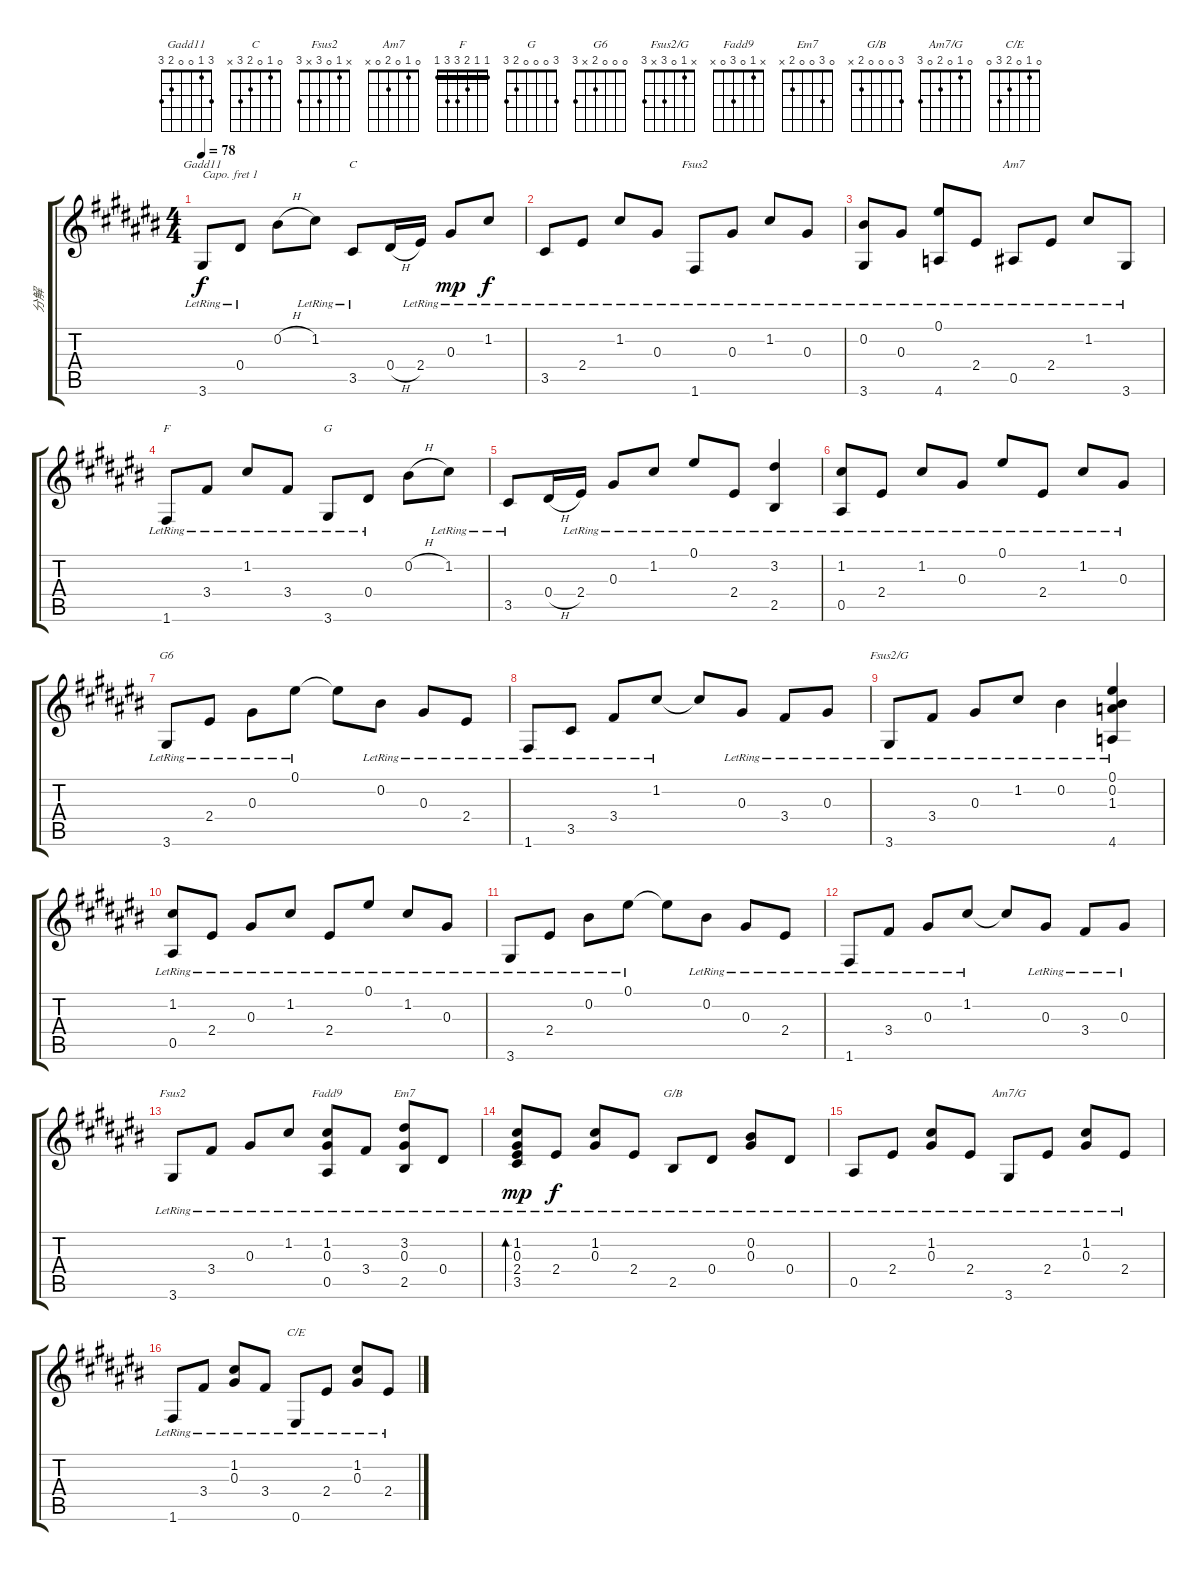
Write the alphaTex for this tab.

\track ("分解" "分解") {instrument acousticguitarsteel}
\staff {score tabs}
\capo 1
\tuning (E4 B3 G3 D3 A2 E2) {hide}
\chord ("Gadd11" 3 1 0 0 2 3)
\chord ("C" 0 1 0 2 3 x)
\chord ("Fsus2" 1 1 0 3 3 1) {barre 1}
\chord ("Am7" 0 1 0 2 0 x)
\chord ("F" 1 1 2 3 3 1) {barre 1}
\chord ("G" 3 0 0 0 2 3)
\chord ("G6" 0 0 0 2 x 3)
\chord ("Fsus2/G" x 1 0 3 x 3)
\chord ("Fsus2" x 1 0 3 x 3)
\chord ("Fadd9" x 1 0 3 0 x)
\chord ("Em7" 0 3 0 0 2 x)
\chord ("G/B" 3 0 0 0 2 x)
\chord ("Am7/G" 0 1 0 2 0 3)
\chord ("C/E" 0 1 0 2 3 0)
\ts (4 4)
\tempo 78
\clef g2
\ks c#
3.6{lr}.8{ch "Gadd11" dy f} 0.4{lr}.8 0.2{h}.8 1.2{lr}.8 3.5{lr}.8{ch "C"} 0.4{h}.16 2.4{lr}.16 0.3{lr}.8{dy mp} 1.2{lr}.8{dy f} |
3.5{lr}.8 2.4{lr}.8 1.2{lr}.8 0.3{lr}.8 1.6{lr}.8{ch "Fsus2"} 0.3{lr}.8 1.2{lr}.8 0.3{lr}.8 |
(0.2{lr} 3.6{lr}).8 0.3{lr}.8 (0.1{lr} 4.6{lr}).8 2.4{lr}.8 0.5{lr}.8{ch "Am7"} 2.4{lr}.8 1.2{lr}.8 3.6{lr}.8 |
1.6{lr}.8{ch "F"} 3.4{lr}.8 1.2{lr}.8 3.4{lr}.8 3.6{lr}.8{ch "G"} 0.4{lr}.8 0.2{h}.8 1.2{lr}.8 |
3.5{lr}.8 0.4{h}.16 2.4{lr}.16 0.3{lr}.8 1.2{lr}.8 0.1{lr}.8 2.4{lr}.8 (3.2{lr} 2.5{lr}).4 |
(1.2{lr} 0.5{lr}).8 2.4{lr}.8 1.2{lr}.8 0.3{lr}.8 0.1{lr}.8 2.4{lr}.8 1.2{lr}.8 0.3{lr}.8 |
3.6{lr}.8{ch "G6"} 2.4{lr}.8 0.3{lr}.8 0.1{lr}.8 0.1{t}.8 0.2{lr}.8 0.3{lr}.8 2.4{lr}.8 |
1.6{lr}.8 3.5{lr}.8 3.4{lr}.8 1.2{lr}.8 1.2{t}.8 0.3{lr}.8 3.4{lr}.8 0.3{lr}.8 |
3.6{lr}.8{ch "Fsus2/G"} 3.4{lr}.8 0.3{lr}.8 1.2{lr}.8 0.2{lr}.4 (0.1{lr} 0.2{lr} 1.3{lr} 4.6{lr}).4 |
(1.2{lr} 0.5{lr}).8 2.4{lr}.8 0.3{lr}.8 1.2{lr}.8 2.4{lr}.8 0.1{lr}.8 1.2{lr}.8 0.3{lr}.8 |
3.6{lr}.8 2.4{lr}.8 0.2{lr}.8 0.1{lr}.8 0.1{t}.8 0.2{lr}.8 0.3{lr}.8 2.4{lr}.8 |
1.6{lr}.8 3.4{lr}.8 0.3{lr}.8 1.2{lr}.8 1.2{t}.8 0.3{lr}.8 3.4{lr}.8 0.3{lr}.8 |
3.6{lr}.8{ch "Fsus2"} 3.4{lr}.8 0.3{lr}.8 1.2{lr}.8 (1.2{lr} 0.3{lr} 0.5{lr}).8{ch "Fadd9"} 3.4{lr}.8 (3.2{lr} 0.3{lr} 2.5{lr}).8{ch "Em7"} 0.4{lr}.8 |
(1.2{lr} 0.3{lr} 2.4{lr} 3.5{lr}).8{bd 240 dy mp} 2.4{lr}.8{dy f} (1.2{lr} 0.3{lr}).8 2.4{lr}.8 2.5{lr}.8{ch "G/B"} 0.4{lr}.8 (0.2{lr} 0.3{lr}).8 0.4{lr}.8 |
0.5{lr}.8 2.4{lr}.8 (1.2{lr} 0.3{lr}).8 2.4{lr}.8 3.6{lr}.8{ch "Am7/G"} 2.4{lr}.8 (1.2{lr} 0.3{lr}).8 2.4{lr}.8 |
1.6{lr}.8 3.4{lr}.8 (1.2{lr} 0.3{lr}).8 3.4{lr}.8 0.6{lr}.8{ch "C/E"} 2.4{lr}.8 (1.2{lr} 0.3{lr}).8 2.4{lr}.8
